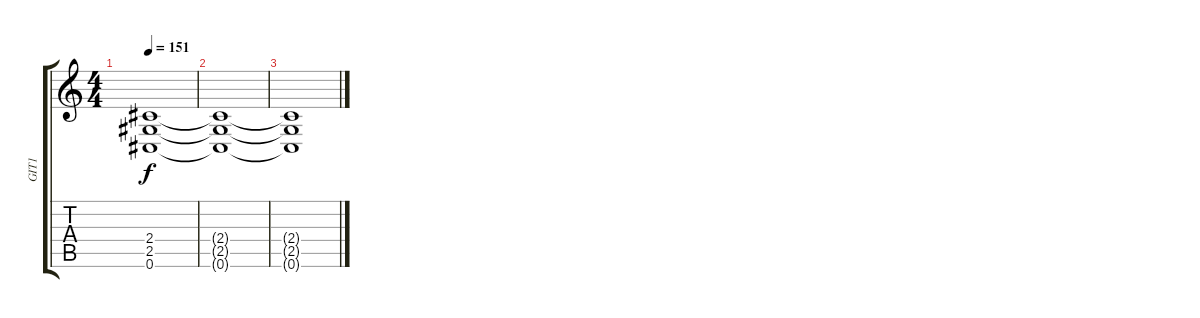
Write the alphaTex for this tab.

\track ("GIT1" "GIT1") {instrument distortionguitar}
\staff {score tabs}
\tuning (Db4 Ab3 E3 B2 Gb2 Db2) {hide}
\ts (4 4)
\tempo 151
\clef g2
\ks c
(2.4{t} 2.5{t} 0.6{t}).1{dy f} |
(2.4{t} 2.5{t} 0.6{t}).1 |
(2.4{t} 2.5{t} 0.6{t}).1
